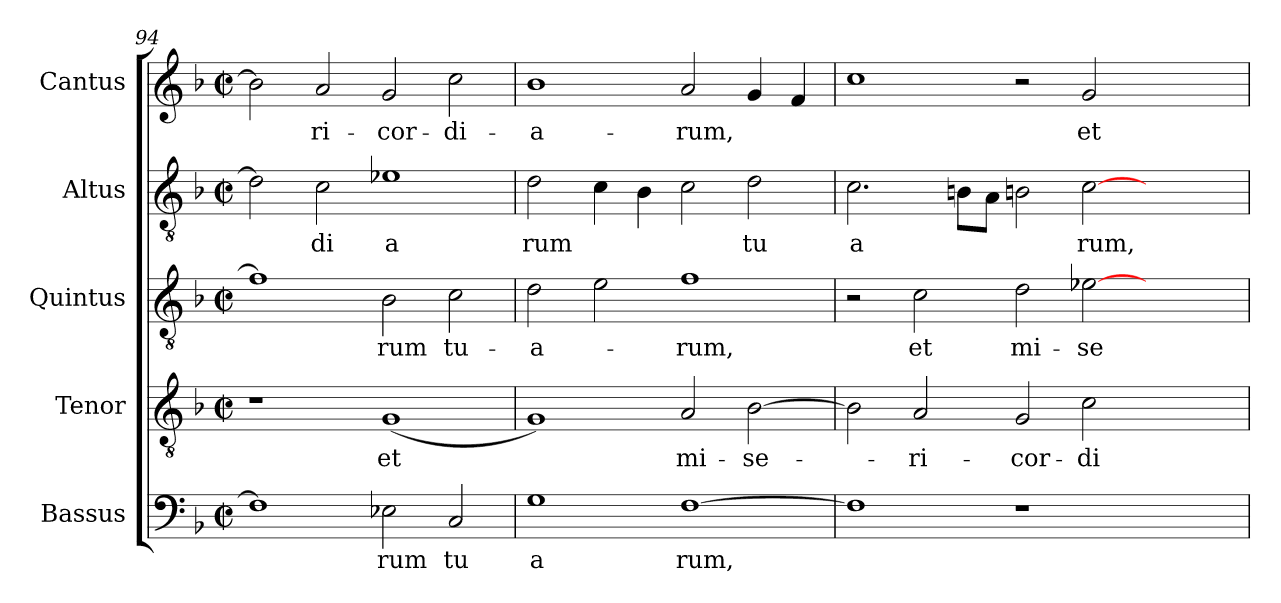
**kern	**text	**kern	**text	**kern	**text	**kern	**text	**kern	**text
*part5	*part5	*part4	*part4	*part3	*part3	*part2	*part2	*part1	*part1
*staff5	*staff5	*staff4	*staff4	*staff3	*staff3	*staff2	*staff2	*staff1	*staff1
*I"Bassus	*	*I"Tenor	*	*I"Quintus	*	*I"Altus	*	*I"Cantus	*
*clefF4	*	*clefGv2	*	*clefGv2	*	*clefGv2	*	*clefG2	*
*k[b-]	*	*k[b-]	*	*k[b-]	*	*k[b-]	*	*k[b-]	*
*F:	*	*F:	*	*F:	*	*F:	*	*F:	*
*M2/2	*	*M2/2	*	*M2/2	*	*M2/2	*	*M2/2	*
*met(c|)	*	*met(c|)	*	*met(c|)	*	*met(c|)	*	*met(c|)	*
=94	=94	=94	=94	=94	=94	=94	=94	=94	=94
1F]	.	1r	.	1f]	.	2d\]	.	2b-\]	.
!	!	!	!	!	!	!	!LO:LY:b:cj	!	!LO:LY:b:cj
.	.	.	.	.	.	2c\	di	2a/	-ri-
!	!LO:LY:b:cj	!	!LO:LY:b:cj	!	!LO:LY:b:cj	!	!LO:LY:b:cj	!	!LO:LY:b:cj
2E-X\	rum	(<1G	et	2B-\	-rum	1e-X	a	2g/	-cor-
!	!LO:LY:b:cj	!	!	!	!LO:LY:b:cj	!	!	!	!LO:LY:b:cj
2C/	tu	.	.	2c\	tu-	.	.	2cc\	-di-
=95	=95	=95	=95	=95	=95	=95	=95	=95	=95
!	!LO:LY:b:cj	!	!	!	!LO:LY:b:cj	!	!LO:LY:b	!	!LO:LY:b:cj
1G	a	1G)	.	2d\	-a-	2d\	rum	1b-	-a-
.	.	.	.	2e\	.	4c\	.	.	.
.	.	.	.	.	.	4B-\	.	.	.
!	!LO:LY:b	!	!LO:LY:b:cj	!	!LO:LY:b:cj	!	!	!	!LO:LY:b
[>1F	rum,	2A/	mi-	1f	-rum,	2c\	.	2a/	-rum,
!	!	!	!LO:LY:b:cj	!	!	!	!LO:LY:b:cj	!	!
.	.	[>2B-\	-se-	.	.	2d\	tu	4g/	.
.	.	.	.	.	.	.	.	4f/	.
=96	=96	=96	=96	=96	=96	=96	=96	=96	=96
!	!	!	!	!	!	!	!LO:LY:b:cj	!	!
1F]	.	2B-\]	.	2r	.	2.c\	a	1cc	.
!	!	!	!LO:LY:b:cj	!	!LO:LY:b:cj	!	!	!	!
.	.	2A/	-ri-	2c\	et	.	.	.	.
.	.	.	.	.	.	8B\L	.	.	.
.	.	.	.	.	.	8A\J	.	.	.
!LO:N:vis=1	!	!	!LO:LY:b:cj	!	!LO:LY:b:cj	!	!	!	!
0r	.	2G/	-cor-	2d\	mi-	2Bn\	.	2r	.
!	!	!	!LO:LY:b:cj	!	!LO:LY:b:cj	!	!LO:LY:b	!	!LO:LY:b:cj
.	.	2c\	-di-	[>2e-X\	-se-	[<2c\	rum,	2g/	et
.	.	1ryy	.	1ryy	.	1ryy	.	1ryy	.
=	=	=	=	=	=	=	=	=	=
*-	*-	*-	*-	*-	*-	*-	*-	*-	*-
